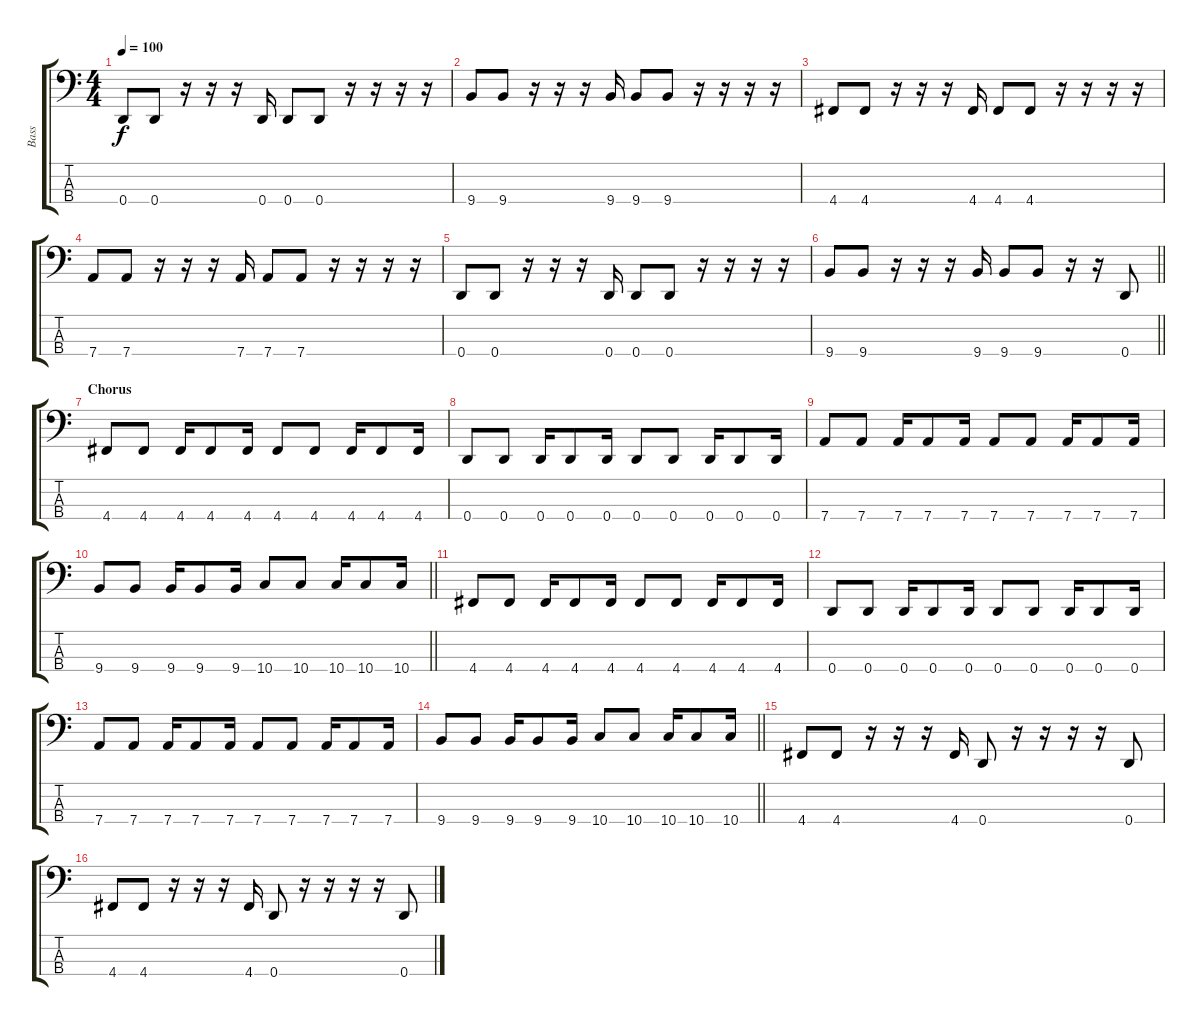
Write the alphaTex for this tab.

\track ("Bass" "Bass") {instrument electricbassfinger}
\staff {score tabs}
\tuning (G2 D2 A1 D1) {hide}
\ts (4 4)
\tempo 100
\clef f4
\ks c
0.4.8{dy f} 0.4.8 r.16 r.16 r.16 0.4.16 0.4.8 0.4.8 r.16 r.16 r.16 r.16 |
9.4.8 9.4.8 r.16 r.16 r.16 9.4.16 9.4.8 9.4.8 r.16 r.16 r.16 r.16 |
4.4.8 4.4.8 r.16 r.16 r.16 4.4.16 4.4.8 4.4.8 r.16 r.16 r.16 r.16 |
7.4.8 7.4.8 r.16 r.16 r.16 7.4.16 7.4.8 7.4.8 r.16 r.16 r.16 r.16 |
0.4.8 0.4.8 r.16 r.16 r.16 0.4.16 0.4.8 0.4.8 r.16 r.16 r.16 r.16 |
\barLineRight lightlight
9.4.8 9.4.8 r.16 r.16 r.16 9.4.16 9.4.8 9.4.8 r.16 r.16 0.4.8 |
\section ("" "Chorus")
4.4.8 4.4.8 4.4.16 4.4.8 4.4.16 4.4.8 4.4.8 4.4.16 4.4.8 4.4.16 |
0.4.8 0.4.8 0.4.16 0.4.8 0.4.16 0.4.8 0.4.8 0.4.16 0.4.8 0.4.16 |
7.4.8 7.4.8 7.4.16 7.4.8 7.4.16 7.4.8 7.4.8 7.4.16 7.4.8 7.4.16 |
\barLineRight lightlight
9.4.8 9.4.8 9.4.16 9.4.8 9.4.16 10.4.8 10.4.8 10.4.16 10.4.8 10.4.16 |
4.4.8 4.4.8 4.4.16 4.4.8 4.4.16 4.4.8 4.4.8 4.4.16 4.4.8 4.4.16 |
0.4.8 0.4.8 0.4.16 0.4.8 0.4.16 0.4.8 0.4.8 0.4.16 0.4.8 0.4.16 |
7.4.8 7.4.8 7.4.16 7.4.8 7.4.16 7.4.8 7.4.8 7.4.16 7.4.8 7.4.16 |
\barLineRight lightlight
9.4.8 9.4.8 9.4.16 9.4.8 9.4.16 10.4.8 10.4.8 10.4.16 10.4.8 10.4.16 |
4.4.8 4.4.8 r.16 r.16 r.16 4.4.16 0.4.8 r.16 r.16 r.16 r.16 0.4.8 |
4.4.8 4.4.8 r.16 r.16 r.16 4.4.16 0.4.8 r.16 r.16 r.16 r.16 0.4.8
